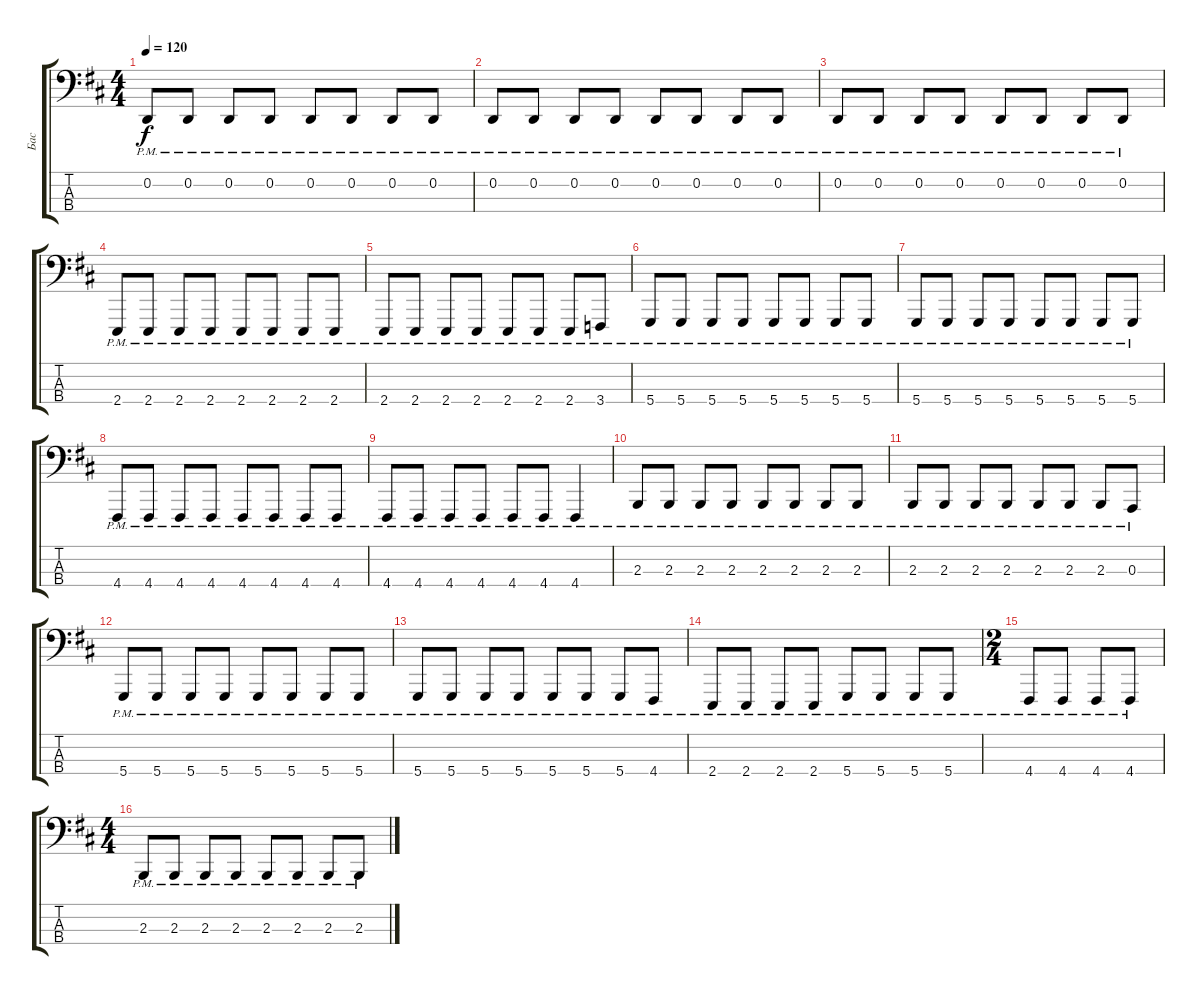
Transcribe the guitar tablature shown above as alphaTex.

\track ("Бас" "Бас") {instrument lead8bassandlead}
\staff {score tabs}
\tuning (G2 D2 A1 D1) {hide}
\ts (4 4)
\tempo 120
\clef f4
\ks bminor
0.2{pm}.8{dy f} 0.2{pm}.8 0.2{pm}.8 0.2{pm}.8 0.2{pm}.8 0.2{pm}.8 0.2{pm}.8 0.2{pm}.8 |
0.2{pm}.8 0.2{pm}.8 0.2{pm}.8 0.2{pm}.8 0.2{pm}.8 0.2{pm}.8 0.2{pm}.8 0.2{pm}.8 |
0.2{pm}.8 0.2{pm}.8 0.2{pm}.8 0.2{pm}.8 0.2{pm}.8 0.2{pm}.8 0.2{pm}.8 0.2{pm}.8 |
2.4{pm}.8 2.4{pm}.8 2.4{pm}.8 2.4{pm}.8 2.4{pm}.8 2.4{pm}.8 2.4{pm}.8 2.4{pm}.8 |
2.4{pm}.8 2.4{pm}.8 2.4{pm}.8 2.4{pm}.8 2.4{pm}.8 2.4{pm}.8 2.4{pm}.8 3.4{pm}.8 |
5.4{pm}.8 5.4{pm}.8 5.4{pm}.8 5.4{pm}.8 5.4{pm}.8 5.4{pm}.8 5.4{pm}.8 5.4{pm}.8 |
5.4{pm}.8 5.4{pm}.8 5.4{pm}.8 5.4{pm}.8 5.4{pm}.8 5.4{pm}.8 5.4{pm}.8 5.4{pm}.8 |
4.4{pm}.8 4.4{pm}.8 4.4{pm}.8 4.4{pm}.8 4.4{pm}.8 4.4{pm}.8 4.4{pm}.8 4.4{pm}.8 |
4.4{pm}.8 4.4{pm}.8 4.4{pm}.8 4.4{pm}.8 4.4{pm}.8 4.4{pm}.8 4.4{pm}.4 |
\ks d
2.3{pm}.8 2.3{pm}.8 2.3{pm}.8 2.3{pm}.8 2.3{pm}.8 2.3{pm}.8 2.3{pm}.8 2.3{pm}.8 |
2.3{pm}.8 2.3{pm}.8 2.3{pm}.8 2.3{pm}.8 2.3{pm}.8 2.3{pm}.8 2.3{pm}.8 0.3{pm}.8 |
5.4{pm}.8 5.4{pm}.8 5.4{pm}.8 5.4{pm}.8 5.4{pm}.8 5.4{pm}.8 5.4{pm}.8 5.4{pm}.8 |
5.4{pm}.8 5.4{pm}.8 5.4{pm}.8 5.4{pm}.8 5.4{pm}.8 5.4{pm}.8 5.4{pm}.8 4.4{pm}.8 |
2.4{pm}.8 2.4{pm}.8 2.4{pm}.8 2.4{pm}.8 5.4{pm}.8 5.4{pm}.8 5.4{pm}.8 5.4{pm}.8 |
\ts (2 4)
4.4{pm}.8 4.4{pm}.8 4.4{pm}.8 4.4{pm}.8 |
\ts (4 4)
2.3{pm}.8 2.3{pm}.8 2.3{pm}.8 2.3{pm}.8 2.3{pm}.8 2.3{pm}.8 2.3{pm}.8 2.3{pm}.8
